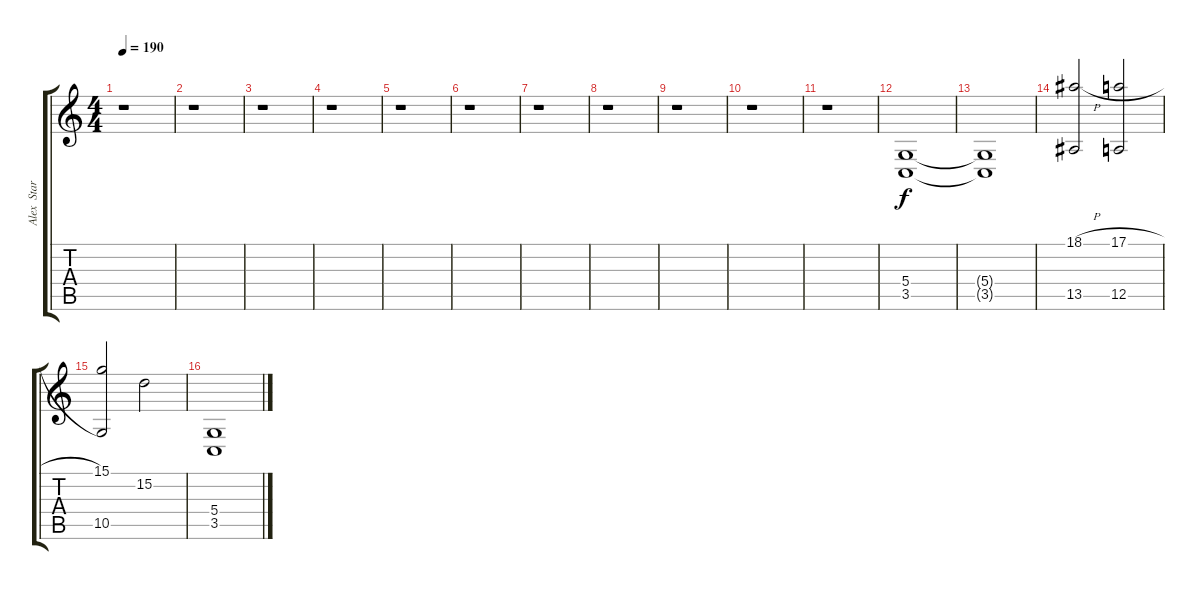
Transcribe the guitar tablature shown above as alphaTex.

\track ("Alex  Staropoli 3" "Alex  Star") {instrument choiraahs}
\staff {score tabs}
\tuning (E4 B3 G3 D3 A2 E2) {hide}
\ts (4 4)
\tempo 190
\clef g2
\ks c
r.1{dy f} |
r.1 |
r.1 |
r.1 |
r.1 |
r.1 |
r.1 |
r.1 |
r.1 |
r.1 |
r.1 |
(5.4 3.5).1{instrument cello} |
(5.4{t} 3.5{t}).1 |
(18.1{h} 13.5).2 (17.1{h} 12.5).2 |
(15.1 10.5).2 15.2.2 |
(5.4 3.5).1
